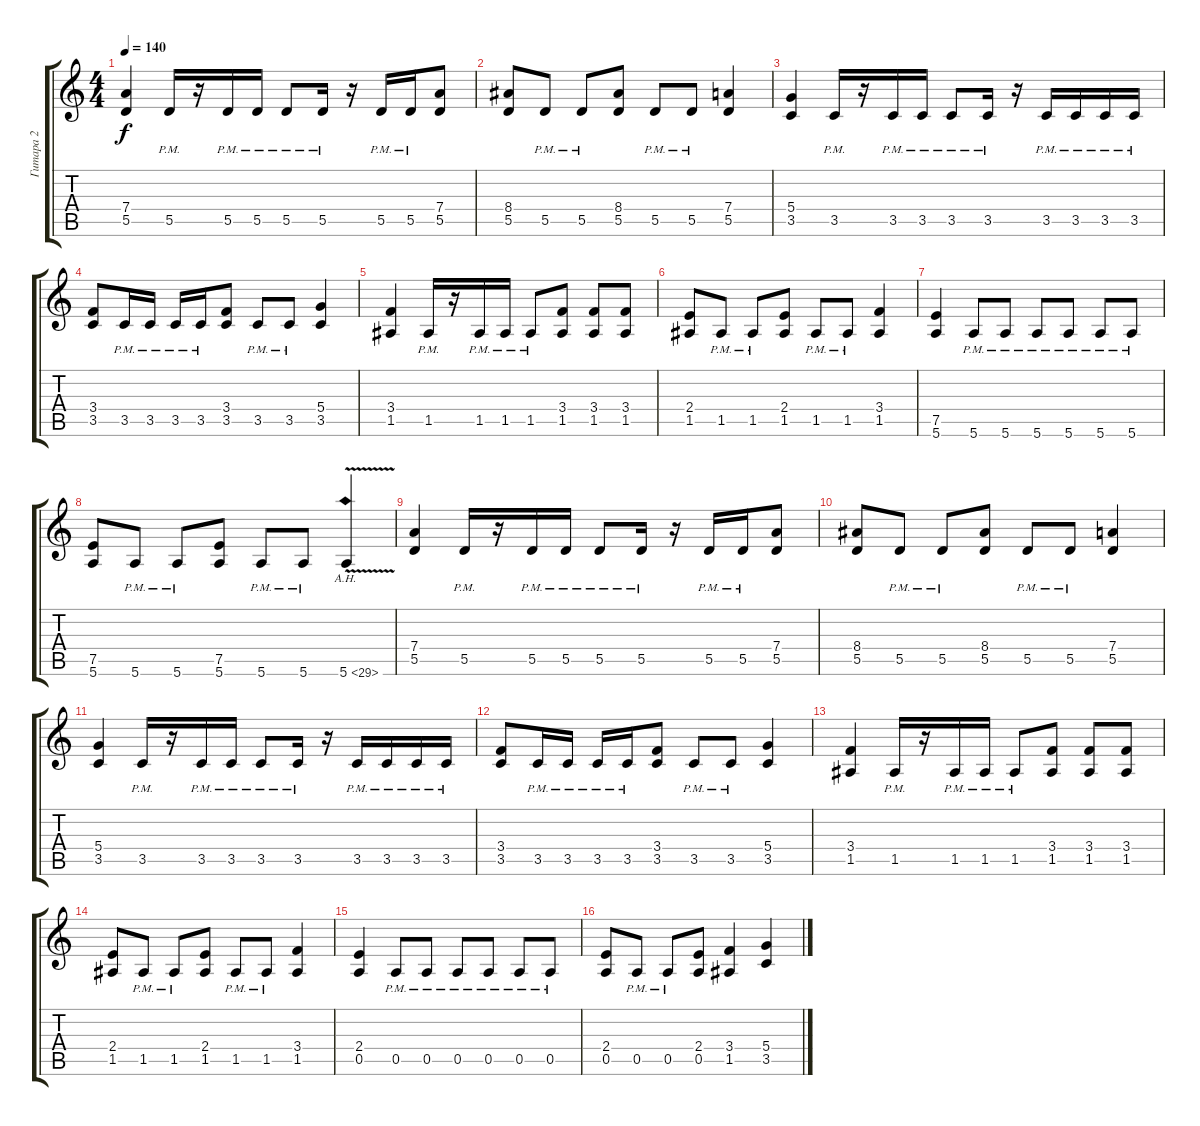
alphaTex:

\track ("Гитара 2" "Гитара 2") {instrument overdrivenguitar}
\staff {score tabs}
\tuning (E4 B3 G3 D3 A2 E2) {hide}
\ts (4 4)
\tempo 140
\clef g2
\ks c
(7.4 5.5).4{dy f} 5.5{pm}.16 r.16 5.5{pm}.16 5.5{pm}.16 5.5{pm}.8 5.5{pm}.16 r.16 5.5{pm}.16 5.5{pm}.16 (7.4 5.5).8 |
(8.4 5.5).8 5.5{pm}.8 5.5{pm}.8 (8.4 5.5).8 5.5{pm}.8 5.5{pm}.8 (7.4 5.5).4 |
(5.4 3.5).4 3.5{pm}.16 r.16 3.5{pm}.16 3.5{pm}.16 3.5{pm}.8 3.5{pm}.16 r.16 3.5{pm}.16 3.5{pm}.16 3.5{pm}.16 3.5{pm}.16 |
(3.4 3.5).8 3.5{pm}.16 3.5{pm}.16 3.5{pm}.16 3.5{pm}.16 (3.4 3.5).8 3.5{pm}.8 3.5{pm}.8 (5.4 3.5).4 |
(3.4 1.5).4 1.5{pm}.16 r.16 1.5{pm}.16 1.5{pm}.16 1.5{pm}.8 (3.4 1.5).8 (3.4 1.5).8 (3.4 1.5).8 |
(2.4 1.5).8 1.5{pm}.8 1.5{pm}.8 (2.4 1.5).8 1.5{pm}.8 1.5{pm}.8 (3.4 1.5).4 |
(7.5 5.6).4 5.6{pm}.8 5.6{pm}.8 5.6{pm}.8 5.6{pm}.8 5.6{pm}.8 5.6{pm}.8 |
(7.5 5.6).8 5.6{pm}.8 5.6{pm}.8 (7.5 5.6).8 5.6{pm}.8 5.6{pm}.8 5.6{ah 24 v}.4 |
(7.4 5.5).4 5.5{pm}.16 r.16 5.5{pm}.16 5.5{pm}.16 5.5{pm}.8 5.5{pm}.16 r.16 5.5{pm}.16 5.5{pm}.16 (7.4 5.5).8 |
(8.4 5.5).8 5.5{pm}.8 5.5{pm}.8 (8.4 5.5).8 5.5{pm}.8 5.5{pm}.8 (7.4 5.5).4 |
(5.4 3.5).4 3.5{pm}.16 r.16 3.5{pm}.16 3.5{pm}.16 3.5{pm}.8 3.5{pm}.16 r.16 3.5{pm}.16 3.5{pm}.16 3.5{pm}.16 3.5{pm}.16 |
(3.4 3.5).8 3.5{pm}.16 3.5{pm}.16 3.5{pm}.16 3.5{pm}.16 (3.4 3.5).8 3.5{pm}.8 3.5{pm}.8 (5.4 3.5).4 |
(3.4 1.5).4 1.5{pm}.16 r.16 1.5{pm}.16 1.5{pm}.16 1.5{pm}.8 (3.4 1.5).8 (3.4 1.5).8 (3.4 1.5).8 |
(2.4 1.5).8 1.5{pm}.8 1.5{pm}.8 (2.4 1.5).8 1.5{pm}.8 1.5{pm}.8 (3.4 1.5).4 |
(2.4 0.5).4 0.5{pm}.8 0.5{pm}.8 0.5{pm}.8 0.5{pm}.8 0.5{pm}.8 0.5{pm}.8 |
(2.4 0.5).8 0.5{pm}.8 0.5{pm}.8 (2.4 0.5).8 (3.4 1.5).4 (5.4 3.5).4
